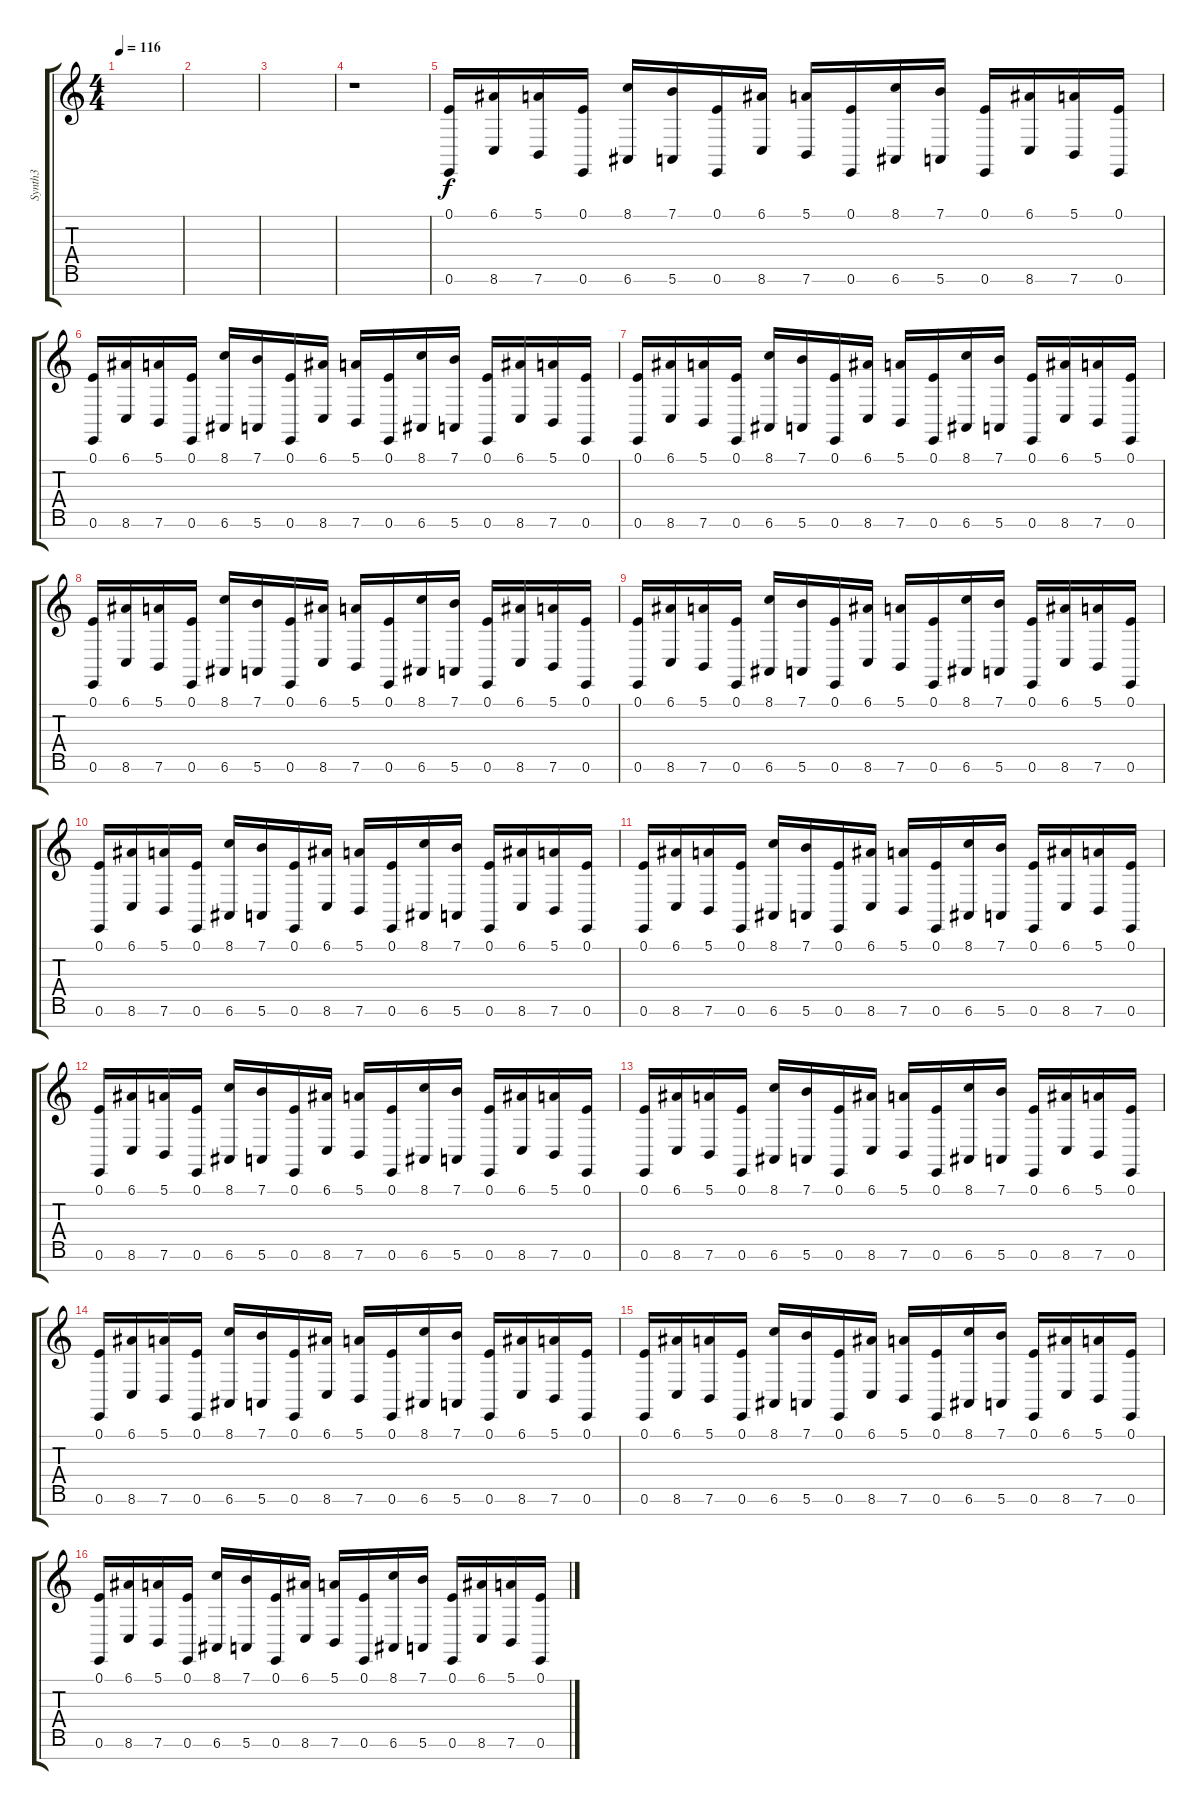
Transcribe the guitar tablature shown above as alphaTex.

\track ("Synth3" "Synth3") {instrument synthstrings1}
\staff {score tabs}
\tuning (E4 B3 G3 D3 A2 E2 B1) {hide}
\ts (4 4)
\tempo 116
\clef g2
\ks c
|
|
|
r.1{volume 0} |
(0.1 0.6).16{volume 8} (6.1 8.6).16 (5.1 7.6).16 (0.1 0.6).16 (8.1 6.6).16 (7.1 5.6).16 (0.1 0.6).16 (6.1 8.6).16 (5.1 7.6).16 (0.1 0.6).16 (8.1 6.6).16 (7.1 5.6).16 (0.1 0.6).16 (6.1 8.6).16 (5.1 7.6).16 (0.1 0.6).16 |
(0.1 0.6).16 (6.1 8.6).16 (5.1 7.6).16 (0.1 0.6).16 (8.1 6.6).16 (7.1 5.6).16 (0.1 0.6).16 (6.1 8.6).16 (5.1 7.6).16 (0.1 0.6).16 (8.1 6.6).16 (7.1 5.6).16 (0.1 0.6).16 (6.1 8.6).16 (5.1 7.6).16 (0.1 0.6).16 |
(0.1 0.6).16{volume 13} (6.1 8.6).16 (5.1 7.6).16 (0.1 0.6).16 (8.1 6.6).16 (7.1 5.6).16 (0.1 0.6).16 (6.1 8.6).16 (5.1 7.6).16 (0.1 0.6).16 (8.1 6.6).16 (7.1 5.6).16 (0.1 0.6).16 (6.1 8.6).16 (5.1 7.6).16 (0.1 0.6).16 |
(0.1 0.6).16{volume 13} (6.1 8.6).16 (5.1 7.6).16 (0.1 0.6).16 (8.1 6.6).16 (7.1 5.6).16 (0.1 0.6).16 (6.1 8.6).16 (5.1 7.6).16 (0.1 0.6).16 (8.1 6.6).16 (7.1 5.6).16 (0.1 0.6).16 (6.1 8.6).16 (5.1 7.6).16 (0.1 0.6).16 |
(0.1 0.6).16{volume 11} (6.1 8.6).16 (5.1 7.6).16 (0.1 0.6).16 (8.1 6.6).16 (7.1 5.6).16 (0.1 0.6).16 (6.1 8.6).16 (5.1 7.6).16 (0.1 0.6).16 (8.1 6.6).16 (7.1 5.6).16 (0.1 0.6).16 (6.1 8.6).16 (5.1 7.6).16 (0.1 0.6).16 |
(0.1 0.6).16{volume 11} (6.1 8.6).16 (5.1 7.6).16 (0.1 0.6).16 (8.1 6.6).16 (7.1 5.6).16 (0.1 0.6).16 (6.1 8.6).16 (5.1 7.6).16 (0.1 0.6).16 (8.1 6.6).16 (7.1 5.6).16 (0.1 0.6).16 (6.1 8.6).16 (5.1 7.6).16 (0.1 0.6).16 |
(0.1 0.6).16 (6.1 8.6).16 (5.1 7.6).16 (0.1 0.6).16 (8.1 6.6).16 (7.1 5.6).16 (0.1 0.6).16 (6.1 8.6).16 (5.1 7.6).16 (0.1 0.6).16 (8.1 6.6).16 (7.1 5.6).16 (0.1 0.6).16 (6.1 8.6).16 (5.1 7.6).16 (0.1 0.6).16 |
(0.1 0.6).16 (6.1 8.6).16 (5.1 7.6).16 (0.1 0.6).16 (8.1 6.6).16 (7.1 5.6).16 (0.1 0.6).16 (6.1 8.6).16 (5.1 7.6).16 (0.1 0.6).16 (8.1 6.6).16 (7.1 5.6).16 (0.1 0.6).16 (6.1 8.6).16 (5.1 7.6).16 (0.1 0.6).16 |
(0.1 0.6).16 (6.1 8.6).16 (5.1 7.6).16 (0.1 0.6).16 (8.1 6.6).16 (7.1 5.6).16 (0.1 0.6).16 (6.1 8.6).16 (5.1 7.6).16 (0.1 0.6).16 (8.1 6.6).16 (7.1 5.6).16 (0.1 0.6).16 (6.1 8.6).16 (5.1 7.6).16 (0.1 0.6).16 |
(0.1 0.6).16 (6.1 8.6).16 (5.1 7.6).16 (0.1 0.6).16 (8.1 6.6).16 (7.1 5.6).16 (0.1 0.6).16 (6.1 8.6).16 (5.1 7.6).16 (0.1 0.6).16 (8.1 6.6).16 (7.1 5.6).16 (0.1 0.6).16 (6.1 8.6).16 (5.1 7.6).16 (0.1 0.6).16 |
(0.1 0.6).16 (6.1 8.6).16 (5.1 7.6).16 (0.1 0.6).16 (8.1 6.6).16 (7.1 5.6).16 (0.1 0.6).16 (6.1 8.6).16 (5.1 7.6).16 (0.1 0.6).16 (8.1 6.6).16 (7.1 5.6).16 (0.1 0.6).16 (6.1 8.6).16 (5.1 7.6).16 (0.1 0.6).16 |
(0.1 0.6).16 (6.1 8.6).16 (5.1 7.6).16 (0.1 0.6).16 (8.1 6.6).16 (7.1 5.6).16 (0.1 0.6).16 (6.1 8.6).16 (5.1 7.6).16 (0.1 0.6).16 (8.1 6.6).16 (7.1 5.6).16 (0.1 0.6).16 (6.1 8.6).16 (5.1 7.6).16 (0.1 0.6).16
